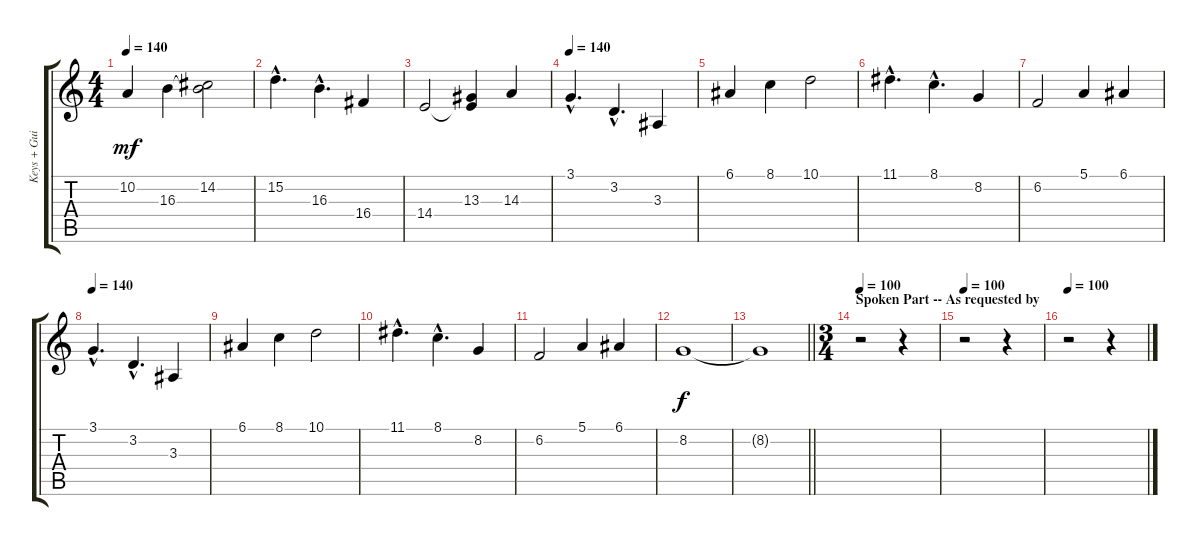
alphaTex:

\track ("Keys + Guitar 3" "Keys + Gui") {instrument lead2sawtooth}
\staff {score tabs}
\tuning (E4 B3 G3 D3 A2 E2) {hide}
\ts (4 4)
\tempo 140
\clef g2
\ks c
10.2.4{dy mf} 16.3.4 (14.2 16.3{t}).2 |
15.2{hac}.4{d} 16.3{hac}.4{d} 16.4.4 |
14.4.2 (13.3 14.4{t}).4 14.3.4 |
\tempo 140
3.1{hac}.4{d} 3.2{hac}.4{d} 3.3.4 |
6.1.4 8.1.4 10.1.2 |
11.1{hac}.4{d} 8.1{hac}.4{d} 8.2.4 |
6.2.2 5.1.4 6.1.4 |
\tempo 140
3.1{hac}.4{d} 3.2{hac}.4{d} 3.3.4 |
6.1.4 8.1.4 10.1.2 |
11.1{hac}.4{d} 8.1{hac}.4{d} 8.2.4 |
6.2.2 5.1.4 6.1.4 |
8.2.1{dy f volume 0} |
\barLineRight lightlight
8.2{t}.1 |
\ts (3 4)
\section ("" "Spoken Part -- As requested by")
\tempo 100
r.2 r.4 |
\tempo 100
r.2 r.4 |
\tempo 100
r.2 r.4
